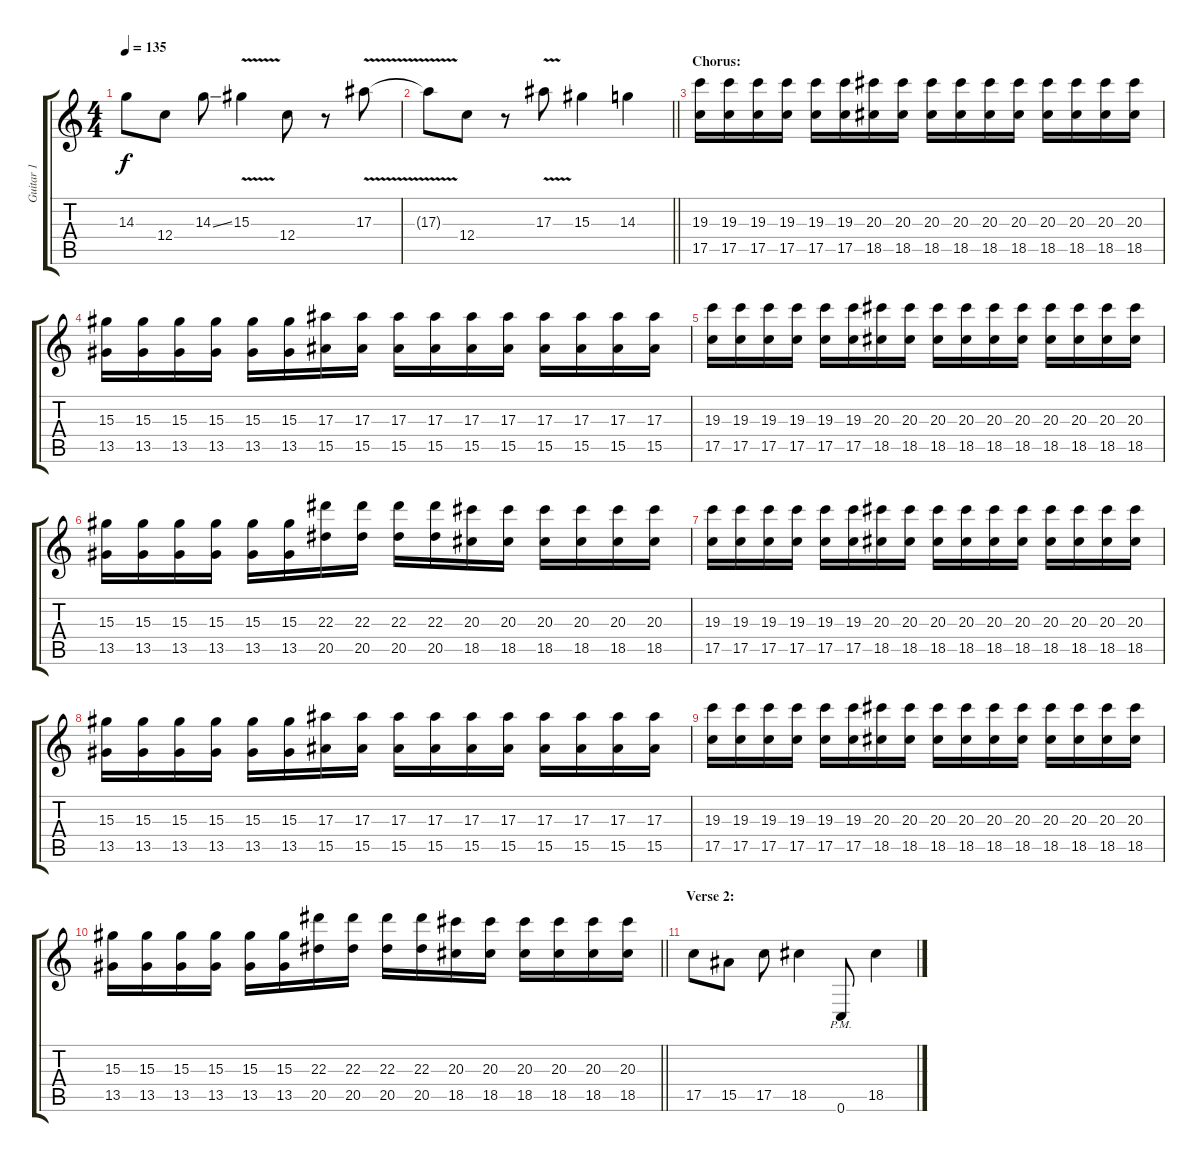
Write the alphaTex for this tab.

\track ("Guitar 1" "Guitar 1") {instrument distortionguitar}
\staff {score tabs}
\tuning (D4 A3 F3 C3 G2 C2) {hide}
\ts (4 4)
\tempo 135
\clef g2
\ks c
14.3.8{dy f} 12.4.8 14.3{ss}.8 15.3{v}.4 12.4.8 r.8 17.3{v}.8 |
\barLineRight lightlight
17.3{t}.8 12.4.8 r.8 17.3{v}.8 15.3.4 14.3.4 |
\section ("" "Chorus:")
(19.3 17.5).16 (19.3 17.5).16 (19.3 17.5).16 (19.3 17.5).16 (19.3 17.5).16 (19.3 17.5).16 (20.3 18.5).16 (20.3 18.5).16 (20.3 18.5).16 (20.3 18.5).16 (20.3 18.5).16 (20.3 18.5).16 (20.3 18.5).16 (20.3 18.5).16 (20.3 18.5).16 (20.3 18.5).16 |
(15.3 13.5).16 (15.3 13.5).16 (15.3 13.5).16 (15.3 13.5).16 (15.3 13.5).16 (15.3 13.5).16 (17.3 15.5).16 (17.3 15.5).16 (17.3 15.5).16 (17.3 15.5).16 (17.3 15.5).16 (17.3 15.5).16 (17.3 15.5).16 (17.3 15.5).16 (17.3 15.5).16 (17.3 15.5).16 |
(19.3 17.5).16 (19.3 17.5).16 (19.3 17.5).16 (19.3 17.5).16 (19.3 17.5).16 (19.3 17.5).16 (20.3 18.5).16 (20.3 18.5).16 (20.3 18.5).16 (20.3 18.5).16 (20.3 18.5).16 (20.3 18.5).16 (20.3 18.5).16 (20.3 18.5).16 (20.3 18.5).16 (20.3 18.5).16 |
(15.3 13.5).16 (15.3 13.5).16 (15.3 13.5).16 (15.3 13.5).16 (15.3 13.5).16 (15.3 13.5).16 (22.3 20.5).16 (22.3 20.5).16 (22.3 20.5).16 (22.3 20.5).16 (20.3 18.5).16 (20.3 18.5).16 (20.3 18.5).16 (20.3 18.5).16 (20.3 18.5).16 (20.3 18.5).16 |
(19.3 17.5).16 (19.3 17.5).16 (19.3 17.5).16 (19.3 17.5).16 (19.3 17.5).16 (19.3 17.5).16 (20.3 18.5).16 (20.3 18.5).16 (20.3 18.5).16 (20.3 18.5).16 (20.3 18.5).16 (20.3 18.5).16 (20.3 18.5).16 (20.3 18.5).16 (20.3 18.5).16 (20.3 18.5).16 |
(15.3 13.5).16 (15.3 13.5).16 (15.3 13.5).16 (15.3 13.5).16 (15.3 13.5).16 (15.3 13.5).16 (17.3 15.5).16 (17.3 15.5).16 (17.3 15.5).16 (17.3 15.5).16 (17.3 15.5).16 (17.3 15.5).16 (17.3 15.5).16 (17.3 15.5).16 (17.3 15.5).16 (17.3 15.5).16 |
(19.3 17.5).16 (19.3 17.5).16 (19.3 17.5).16 (19.3 17.5).16 (19.3 17.5).16 (19.3 17.5).16 (20.3 18.5).16 (20.3 18.5).16 (20.3 18.5).16 (20.3 18.5).16 (20.3 18.5).16 (20.3 18.5).16 (20.3 18.5).16 (20.3 18.5).16 (20.3 18.5).16 (20.3 18.5).16 |
\barLineRight lightlight
(15.3 13.5).16 (15.3 13.5).16 (15.3 13.5).16 (15.3 13.5).16 (15.3 13.5).16 (15.3 13.5).16 (22.3 20.5).16 (22.3 20.5).16 (22.3 20.5).16 (22.3 20.5).16 (20.3 18.5).16 (20.3 18.5).16 (20.3 18.5).16 (20.3 18.5).16 (20.3 18.5).16 (20.3 18.5).16 |
\section ("" "Verse 2:")
17.5.8 15.5.8 17.5.8 18.5.4 0.6{pm}.8 18.5.4
